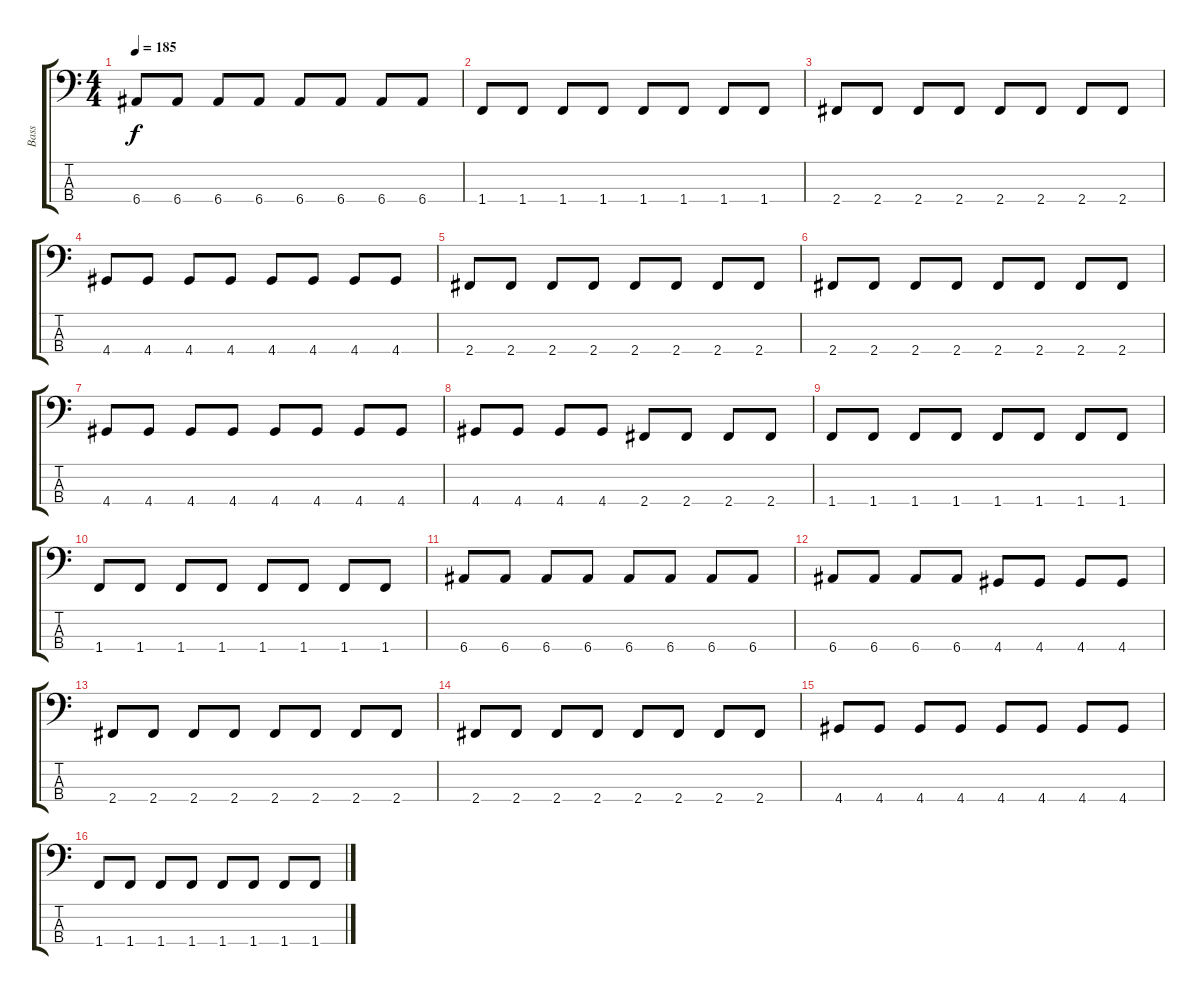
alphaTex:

\track ("Bass" "Bass") {instrument synthbass1}
\staff {score tabs}
\tuning (G2 D2 A1 E1) {hide}
\ts (4 4)
\tempo 185
\clef f4
\ks c
6.4.8{dy f} 6.4.8 6.4.8 6.4.8 6.4.8 6.4.8 6.4.8 6.4.8 |
1.4.8 1.4.8 1.4.8 1.4.8 1.4.8 1.4.8 1.4.8 1.4.8 |
2.4.8 2.4.8 2.4.8 2.4.8 2.4.8 2.4.8 2.4.8 2.4.8 |
4.4.8 4.4.8 4.4.8 4.4.8 4.4.8 4.4.8 4.4.8 4.4.8 |
2.4.8 2.4.8 2.4.8 2.4.8 2.4.8 2.4.8 2.4.8 2.4.8 |
2.4.8 2.4.8 2.4.8 2.4.8 2.4.8 2.4.8 2.4.8 2.4.8 |
4.4.8 4.4.8 4.4.8 4.4.8 4.4.8 4.4.8 4.4.8 4.4.8 |
4.4.8 4.4.8 4.4.8 4.4.8 2.4.8 2.4.8 2.4.8 2.4.8 |
1.4.8 1.4.8 1.4.8 1.4.8 1.4.8 1.4.8 1.4.8 1.4.8 |
1.4.8 1.4.8 1.4.8 1.4.8 1.4.8 1.4.8 1.4.8 1.4.8 |
6.4.8 6.4.8 6.4.8 6.4.8 6.4.8 6.4.8 6.4.8 6.4.8 |
6.4.8 6.4.8 6.4.8 6.4.8 4.4.8 4.4.8 4.4.8 4.4.8 |
2.4.8 2.4.8 2.4.8 2.4.8 2.4.8 2.4.8 2.4.8 2.4.8 |
2.4.8 2.4.8 2.4.8 2.4.8 2.4.8 2.4.8 2.4.8 2.4.8 |
4.4.8 4.4.8 4.4.8 4.4.8 4.4.8 4.4.8 4.4.8 4.4.8 |
1.4.8 1.4.8 1.4.8 1.4.8 1.4.8 1.4.8 1.4.8 1.4.8
